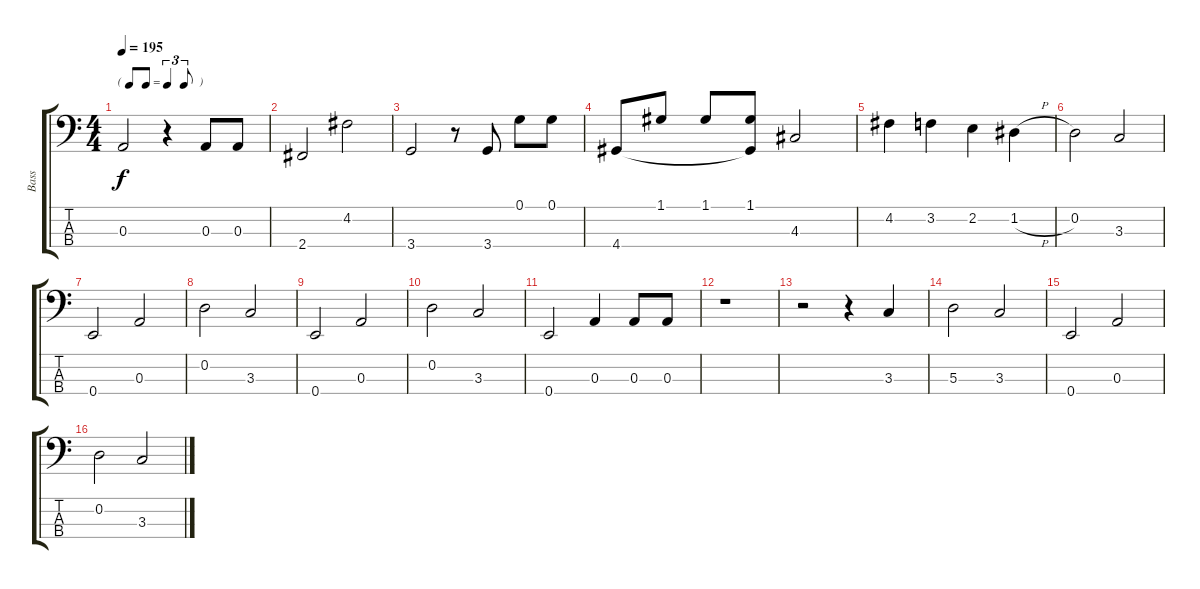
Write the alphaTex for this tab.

\track ("Bass" "Bass") {instrument acousticbass}
\staff {score tabs}
\tuning (G2 D2 A1 E1) {hide}
\ts (4 4)
\tf triplet8th
\tempo 195
\clef f4
\ks c
0.3.2{dy f} r.4 0.3.8 0.3.8 |
2.4.2 4.2.2 |
3.4.2 r.8 3.4.8 0.1.8 0.1.8 |
4.4.8 1.1.8 1.1.8 (1.1 4.4{t}).8 4.3.2 |
4.2.4 3.2.4 2.2.4 1.2{h}.4 |
0.2.2 3.3.2 |
0.4.2 0.3.2 |
0.2.2 3.3.2 |
0.4.2 0.3.2 |
0.2.2 3.3.2 |
0.4.2 0.3.4 0.3.8 0.3.8 |
r.1 |
r.2 r.4 3.3.4 |
5.3.2 3.3.2 |
0.4.2 0.3.2 |
0.2.2 3.3.2
